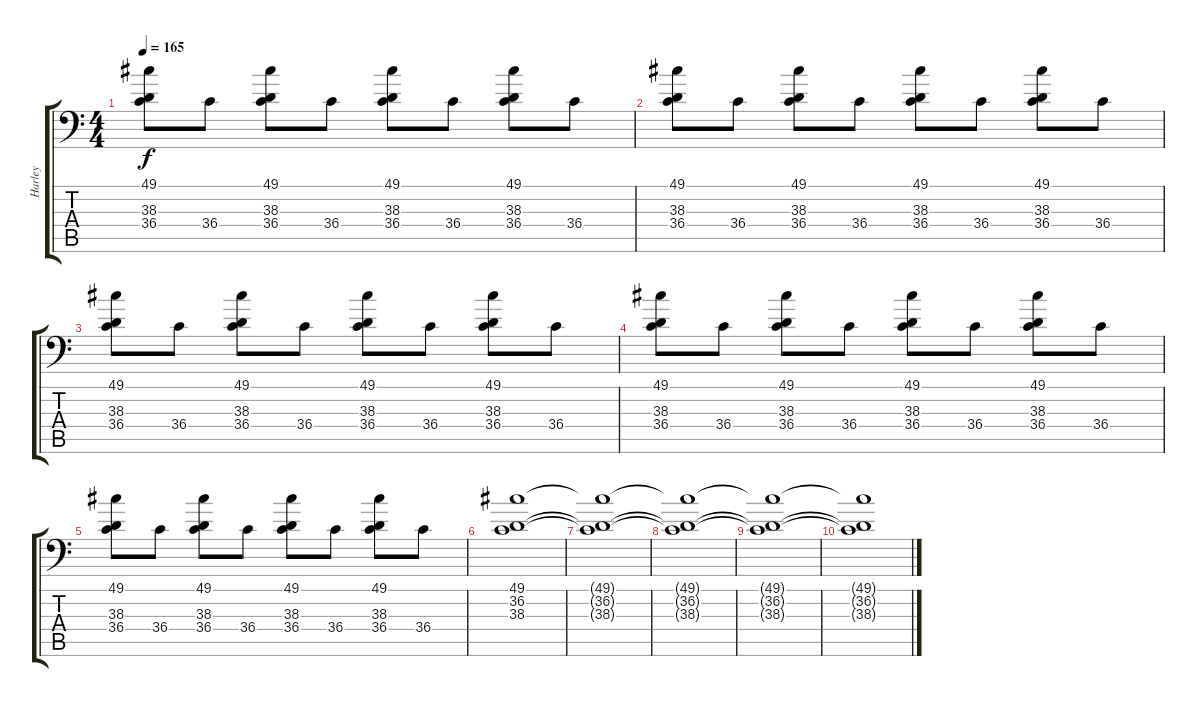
\track ("Harley" "Harley") {instrument acousticgrandpiano}
\staff {score tabs}
\tuning (C-1 C-1 C-1 C-1 C-1 C-1) {hide}
\ts (4 4)
\tempo 165
\clef f4
\ks c
(49.1 38.3 36.4).8{dy f} 36.4.8 (49.1 38.3 36.4).8 36.4.8 (49.1 38.3 36.4).8 36.4.8 (49.1 38.3 36.4).8 36.4.8 |
(49.1 38.3 36.4).8 36.4.8 (49.1 38.3 36.4).8 36.4.8 (49.1 38.3 36.4).8 36.4.8 (49.1 38.3 36.4).8 36.4.8 |
(49.1 38.3 36.4).8 36.4.8 (49.1 38.3 36.4).8 36.4.8 (49.1 38.3 36.4).8 36.4.8 (49.1 38.3 36.4).8 36.4.8 |
(49.1 38.3 36.4).8 36.4.8 (49.1 38.3 36.4).8 36.4.8 (49.1 38.3 36.4).8 36.4.8 (49.1 38.3 36.4).8 36.4.8 |
(49.1 38.3 36.4).8 36.4.8 (49.1 38.3 36.4).8 36.4.8 (49.1 38.3 36.4).8 36.4.8 (49.1 38.3 36.4).8 36.4.8 |
(49.1 36.2 38.3).1 |
(49.1{t} 36.2{t} 38.3{t}).1 |
(49.1{t} 36.2{t} 38.3{t}).1 |
(49.1{t} 36.2{t} 38.3{t}).1 |
(49.1{t} 36.2{t} 38.3{t}).1
